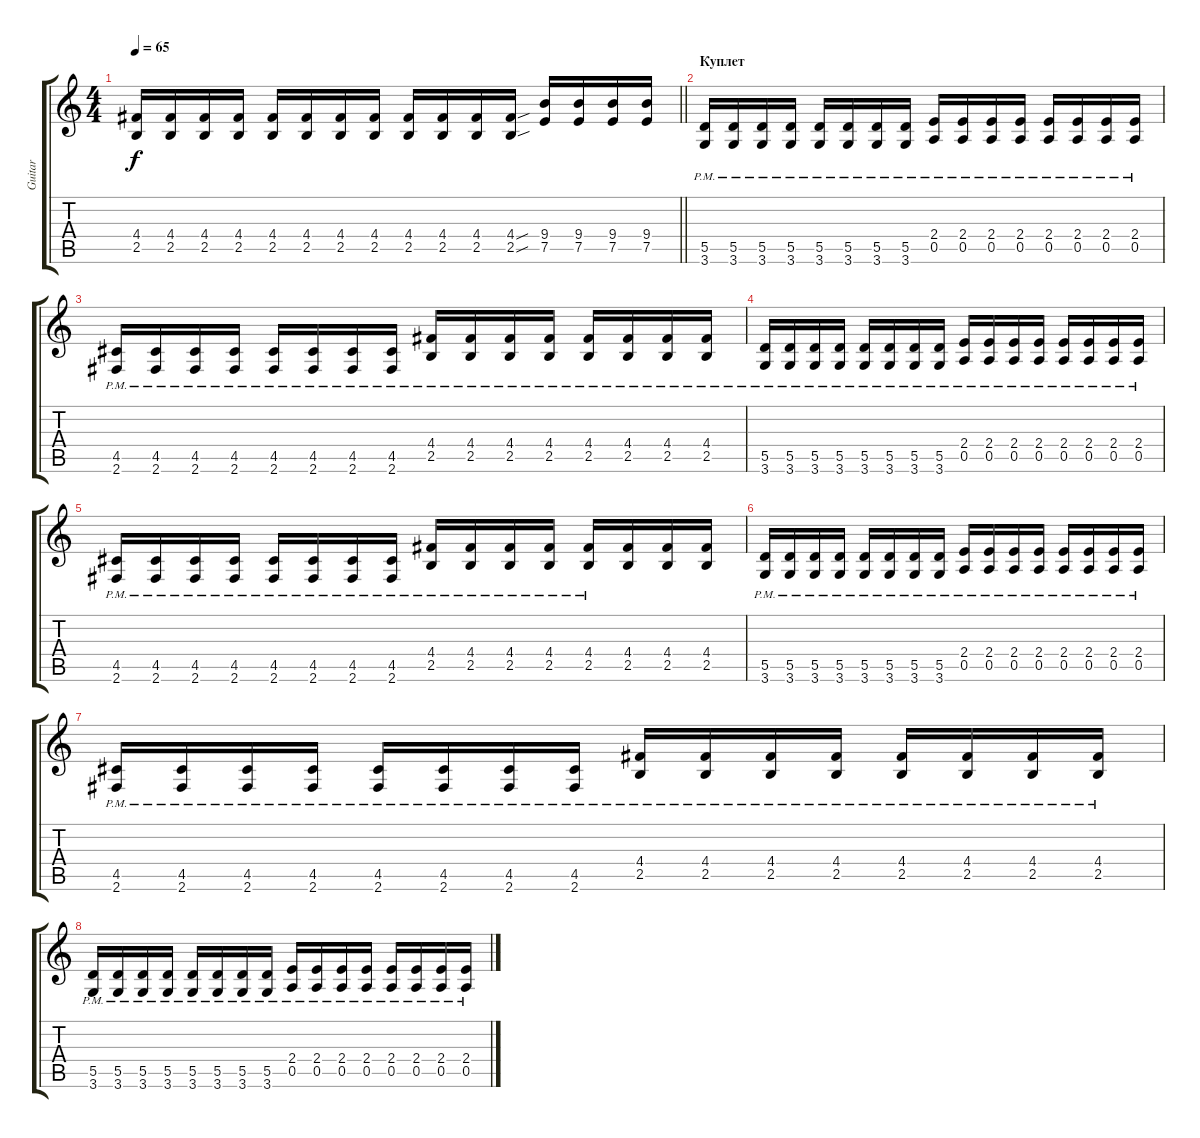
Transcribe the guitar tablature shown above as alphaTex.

\track ("Guitar" "Guitar") {instrument overdrivenguitar}
\staff {score tabs}
\tuning (E4 B3 G3 D3 A2 E2) {hide}
\ts (4 4)
\tempo 65
\clef g2
\barLineRight lightlight
\ks c
(4.4 2.5).16{dy f} (4.4 2.5).16 (4.4 2.5).16 (4.4 2.5).16 (4.4 2.5).16 (4.4 2.5).16 (4.4 2.5).16 (4.4 2.5).16 (4.4 2.5).16 (4.4 2.5).16 (4.4 2.5).16 (4.4{sou} 2.5{sou}).16 (9.4 7.5).16 (9.4 7.5).16 (9.4 7.5).16 (9.4 7.5).16 |
\section ("" "Куплет")
(5.5{pm} 3.6{pm}).16 (5.5{pm} 3.6{pm}).16 (5.5{pm} 3.6{pm}).16 (5.5{pm} 3.6{pm}).16 (5.5{pm} 3.6{pm}).16 (5.5{pm} 3.6{pm}).16 (5.5{pm} 3.6{pm}).16 (5.5{pm} 3.6{pm}).16 (2.4{pm} 0.5{pm}).16 (2.4{pm} 0.5{pm}).16 (2.4{pm} 0.5{pm}).16 (2.4{pm} 0.5{pm}).16 (2.4{pm} 0.5{pm}).16 (2.4{pm} 0.5{pm}).16 (2.4{pm} 0.5{pm}).16 (2.4{pm} 0.5{pm}).16 |
(4.5{pm} 2.6{pm}).16 (4.5{pm} 2.6{pm}).16 (4.5{pm} 2.6{pm}).16 (4.5{pm} 2.6{pm}).16 (4.5{pm} 2.6{pm}).16 (4.5{pm} 2.6{pm}).16 (4.5{pm} 2.6{pm}).16 (4.5{pm} 2.6{pm}).16 (4.4{pm} 2.5{pm}).16 (4.4{pm} 2.5{pm}).16 (4.4{pm} 2.5{pm}).16 (4.4{pm} 2.5{pm}).16 (4.4{pm} 2.5{pm}).16 (4.4{pm} 2.5{pm}).16 (4.4{pm} 2.5{pm}).16 (4.4{pm} 2.5{pm}).16 |
(5.5{pm} 3.6{pm}).16 (5.5{pm} 3.6{pm}).16 (5.5{pm} 3.6{pm}).16 (5.5{pm} 3.6{pm}).16 (5.5{pm} 3.6{pm}).16 (5.5{pm} 3.6{pm}).16 (5.5{pm} 3.6{pm}).16 (5.5{pm} 3.6{pm}).16 (2.4{pm} 0.5{pm}).16 (2.4{pm} 0.5{pm}).16 (2.4{pm} 0.5{pm}).16 (2.4{pm} 0.5{pm}).16 (2.4{pm} 0.5{pm}).16 (2.4{pm} 0.5{pm}).16 (2.4{pm} 0.5{pm}).16 (2.4{pm} 0.5{pm}).16 |
(4.5{pm} 2.6{pm}).16 (4.5{pm} 2.6{pm}).16 (4.5{pm} 2.6{pm}).16 (4.5{pm} 2.6{pm}).16 (4.5{pm} 2.6{pm}).16 (4.5{pm} 2.6{pm}).16 (4.5{pm} 2.6{pm}).16 (4.5{pm} 2.6{pm}).16 (4.4{pm} 2.5{pm}).16 (4.4{pm} 2.5{pm}).16 (4.4{pm} 2.5{pm}).16 (4.4{pm} 2.5{pm}).16 (4.4{pm} 2.5{pm}).16 (4.4 2.5).16 (4.4 2.5).16 (4.4 2.5).16 |
(5.5{pm} 3.6{pm}).16 (5.5{pm} 3.6{pm}).16 (5.5{pm} 3.6{pm}).16 (5.5{pm} 3.6{pm}).16 (5.5{pm} 3.6{pm}).16 (5.5{pm} 3.6{pm}).16 (5.5{pm} 3.6{pm}).16 (5.5{pm} 3.6{pm}).16 (2.4{pm} 0.5{pm}).16 (2.4{pm} 0.5{pm}).16 (2.4{pm} 0.5{pm}).16 (2.4{pm} 0.5{pm}).16 (2.4{pm} 0.5{pm}).16 (2.4{pm} 0.5{pm}).16 (2.4{pm} 0.5{pm}).16 (2.4{pm} 0.5{pm}).16 |
(4.5{pm} 2.6{pm}).16 (4.5{pm} 2.6{pm}).16 (4.5{pm} 2.6{pm}).16 (4.5{pm} 2.6{pm}).16 (4.5{pm} 2.6{pm}).16 (4.5{pm} 2.6{pm}).16 (4.5{pm} 2.6{pm}).16 (4.5{pm} 2.6{pm}).16 (4.4{pm} 2.5{pm}).16 (4.4{pm} 2.5{pm}).16 (4.4{pm} 2.5{pm}).16 (4.4{pm} 2.5{pm}).16 (4.4{pm} 2.5{pm}).16 (4.4{pm} 2.5{pm}).16 (4.4{pm} 2.5{pm}).16 (4.4{pm} 2.5{pm}).16 |
(5.5{pm} 3.6{pm}).16 (5.5{pm} 3.6{pm}).16 (5.5{pm} 3.6{pm}).16 (5.5{pm} 3.6{pm}).16 (5.5{pm} 3.6{pm}).16 (5.5{pm} 3.6{pm}).16 (5.5{pm} 3.6{pm}).16 (5.5{pm} 3.6{pm}).16 (2.4{pm} 0.5{pm}).16 (2.4{pm} 0.5{pm}).16 (2.4{pm} 0.5{pm}).16 (2.4{pm} 0.5{pm}).16 (2.4{pm} 0.5{pm}).16 (2.4{pm} 0.5{pm}).16 (2.4{pm} 0.5{pm}).16 (2.4{pm} 0.5{pm}).16
